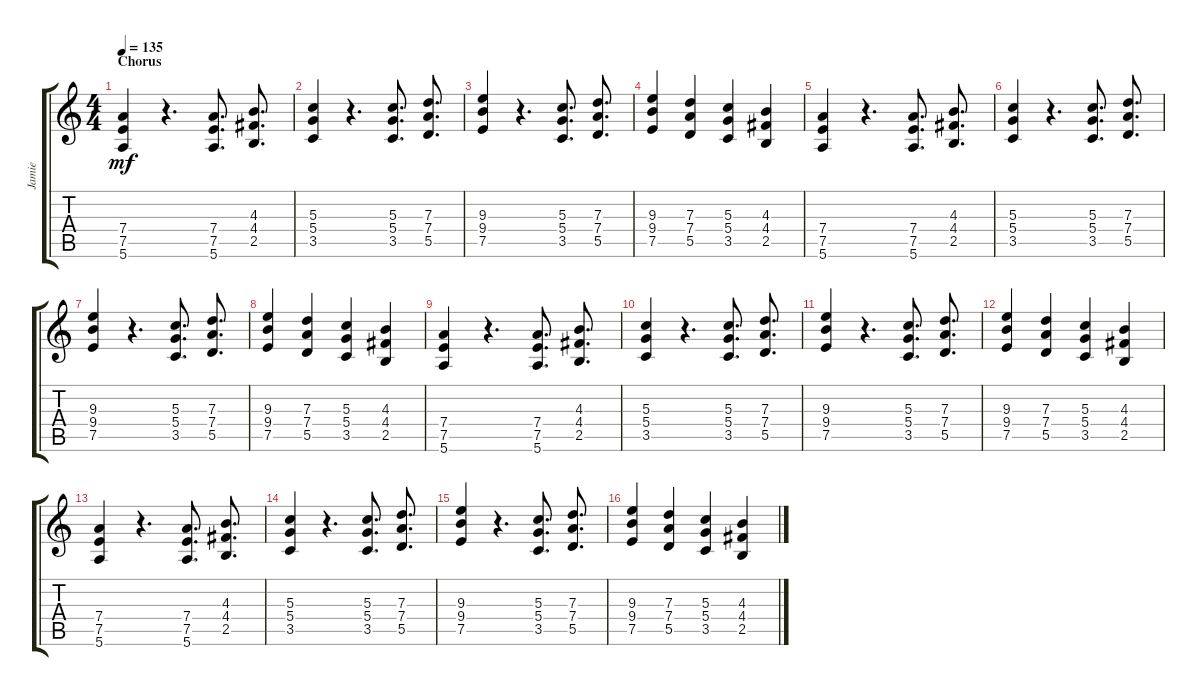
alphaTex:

\track ("Jamie" "Jamie") {instrument distortionguitar}
\staff {score tabs}
\tuning (E4 B3 G3 D3 A2 E2) {hide}
\ts (4 4)
\section ("" "Chorus")
\tempo 135
\clef g2
\ks c
(7.4 7.5 5.6).4{dy mf instrument distortionguitar} r.4{d} (7.4 7.5 5.6).8{d} (4.3 4.4 2.5).8{d} |
(5.3 5.4 3.5).4 r.4{d} (5.3 5.4 3.5).8{d} (7.3 7.4 5.5).8{d} |
(9.3 9.4 7.5).4 r.4{d} (5.3 5.4 3.5).8{d} (7.3 7.4 5.5).8{d} |
(9.3 9.4 7.5).4 (7.3 7.4 5.5).4 (5.3 5.4 3.5).4 (4.3 4.4 2.5).4 |
(7.4 7.5 5.6).4 r.4{d} (7.4 7.5 5.6).8{d} (4.3 4.4 2.5).8{d} |
(5.3 5.4 3.5).4 r.4{d} (5.3 5.4 3.5).8{d} (7.3 7.4 5.5).8{d} |
(9.3 9.4 7.5).4 r.4{d} (5.3 5.4 3.5).8{d} (7.3 7.4 5.5).8{d} |
(9.3 9.4 7.5).4 (7.3 7.4 5.5).4 (5.3 5.4 3.5).4 (4.3 4.4 2.5).4 |
(7.4 7.5 5.6).4 r.4{d} (7.4 7.5 5.6).8{d} (4.3 4.4 2.5).8{d} |
(5.3 5.4 3.5).4 r.4{d} (5.3 5.4 3.5).8{d} (7.3 7.4 5.5).8{d} |
(9.3 9.4 7.5).4 r.4{d} (5.3 5.4 3.5).8{d} (7.3 7.4 5.5).8{d} |
(9.3 9.4 7.5).4 (7.3 7.4 5.5).4 (5.3 5.4 3.5).4 (4.3 4.4 2.5).4 |
(7.4 7.5 5.6).4 r.4{d} (7.4 7.5 5.6).8{d} (4.3 4.4 2.5).8{d} |
(5.3 5.4 3.5).4 r.4{d} (5.3 5.4 3.5).8{d} (7.3 7.4 5.5).8{d} |
(9.3 9.4 7.5).4 r.4{d} (5.3 5.4 3.5).8{d} (7.3 7.4 5.5).8{d} |
(9.3 9.4 7.5).4 (7.3 7.4 5.5).4 (5.3 5.4 3.5).4 (4.3 4.4 2.5).4
